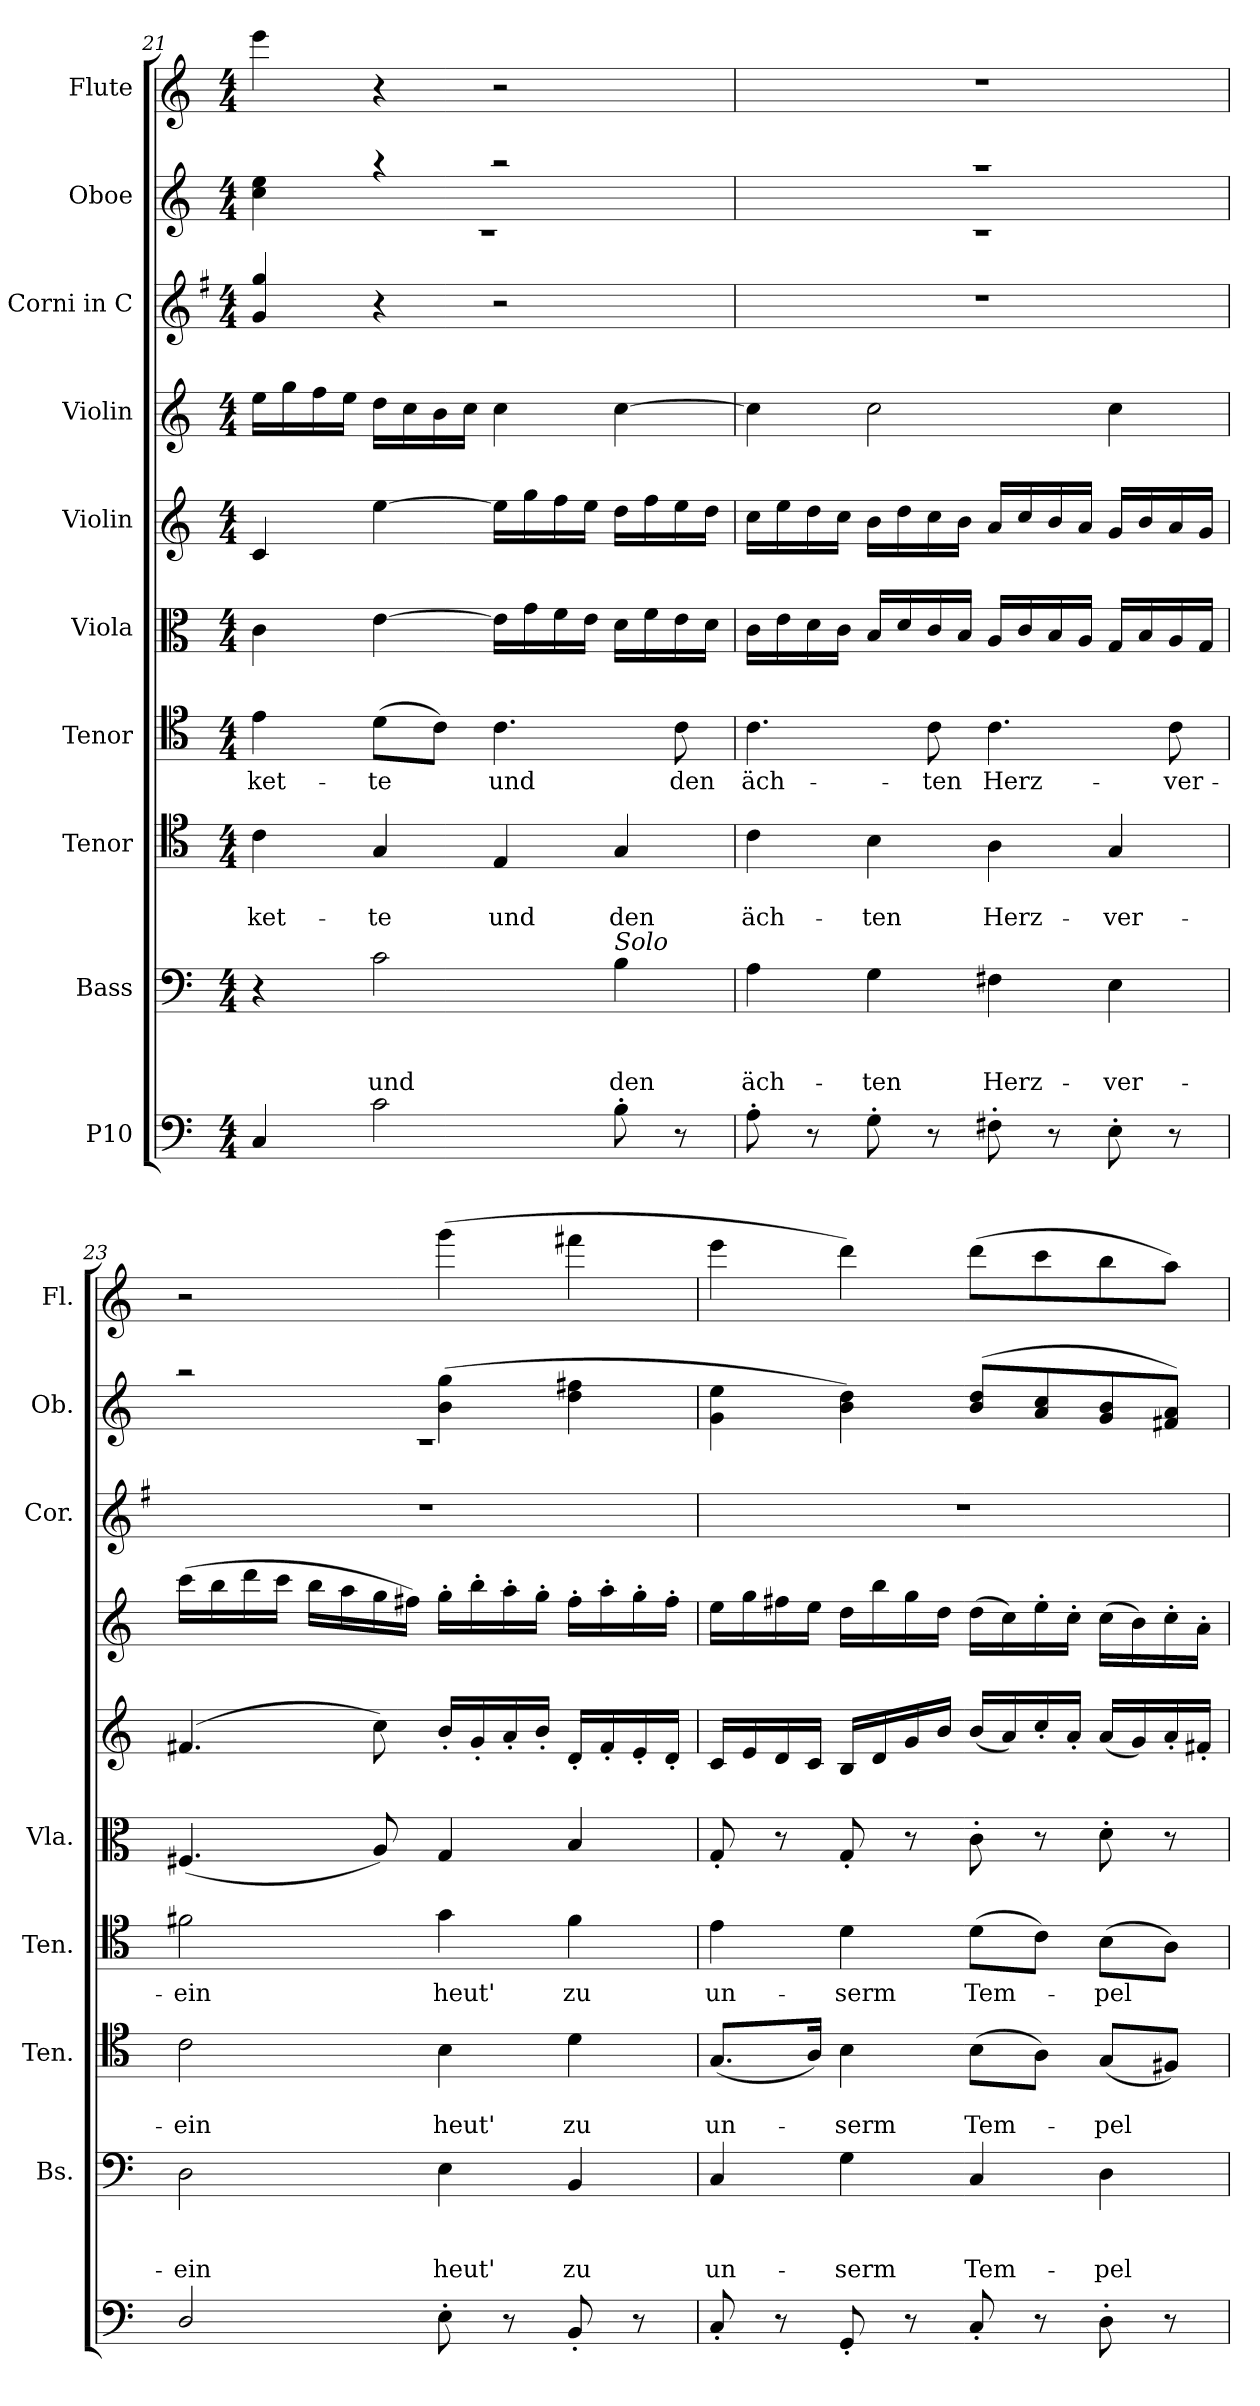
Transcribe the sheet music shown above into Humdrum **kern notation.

**kern	**kern	**text	**text	**text	**kern	**text	**text	**kern	**text	**kern	**kern	**kern	**kern	**kern	**kern
*part10	*part9	*part9	*part9	*part9	*part8	*part8	*part8	*part7	*part7	*part6	*part5	*part4	*part3	*part2	*part1
*staff10	*staff9	*staff9	*staff9	*staff9	*staff8	*staff8	*staff8	*staff7	*staff7	*staff6	*staff5	*staff4	*staff3	*staff2	*staff1
*I"P10	*I"Bass	*	*	*	*I"Tenor	*	*	*I"Tenor	*	*I"Viola	*I"Violin	*I"Violin	*I"Corni in C	*I"Oboe	*I"Flute
*	*I'Bs.	*	*	*	*I'Ten.	*	*	*I'Ten.	*	*I'Vla.	*	*	*I'Cor.	*I'Ob.	*I'Fl.
*clefF4	*clefF4	*	*	*	*clefC4	*	*	*clefC4	*	*clefC3	*clefG2	*clefG2	*clefG2	*clefG2	*clefG2
*	*	*	*	*	*	*	*	*	*	*	*	*	*ITrd4c7	*	*
*k[]	*k[]	*	*	*	*k[]	*	*	*k[]	*	*k[]	*k[]	*k[]	*k[]	*k[]	*k[]
*C:	*C:	*	*	*	*C:	*	*	*C:	*	*C:	*C:	*C:	*C:	*C:	*C:
*M4/4	*M4/4	*	*	*	*M4/4	*	*	*M4/4	*	*M4/4	*M4/4	*M4/4	*M4/4	*M4/4	*M4/4
=21	=21	=21	=21	=21	=21	=21	=21	=21	=21	=21	=21	=21	=21	=21	=21
!	!	!	!	!	!	!	!LO:LY:b	!	!LO:LY:b	!	!	!	!	!	!
*	*	*	*	*	*	*	*	*	*	*	*	*	*	*^	*
4C/	4r	.	.	.	4c\	.	-ket-	4e\	-ket-	4c\	4c/	16ee\LL	4c/ 4cc/	4cc\ 4ee\	1rc	4eee\
.	.	.	.	.	.	.	.	.	.	.	.	16gg\	.	.	.	.
.	.	.	.	.	.	.	.	.	.	.	.	16ff\	.	.	.	.
.	.	.	.	.	.	.	.	.	.	.	.	16ee\JJ	.	.	.	.
!	!	!	!	!LO:LY:b	!	!	!LO:LY:b	!	!LO:LY:b	!	!	!	!	!	!	!
2c\	2c\	.	.	und	4G/	.	-te	(>8d\L	-te	[<4e\	[>4ee\	16dd\LL	4r	4raa	.	4r
.	.	.	.	.	.	.	.	.	.	.	.	16cc\	.	.	.	.
.	.	.	.	.	.	.	.	8c\J)	.	.	.	16b\	.	.	.	.
.	.	.	.	.	.	.	.	.	.	.	.	16cc\JJ	.	.	.	.
!	!	!	!	!	!	!	!LO:LY:b	!	!LO:LY:b	!	!	!	!	!	!	!
.	.	.	.	.	4E/	.	und	4.c\	und	16e\LL]	16ee\LL]	4cc\	2r	2raa	.	2r
.	.	.	.	.	.	.	.	.	.	16g\	16gg\	.	.	.	.	.
.	.	.	.	.	.	.	.	.	.	16f\	16ff\	.	.	.	.	.
.	.	.	.	.	.	.	.	.	.	16e\JJ	16ee\JJ	.	.	.	.	.
!	!LO:TX:a:i:t=Solo	!	!	!	!	!	!	!	!	!	!	!	!	!	!	!
!	!	!	!	!LO:LY:b	!	!	!LO:LY:b	!	!	!	!	!	!	!	!	!
8B'>\	4B\	.	.	den	4G/	.	den	.	.	16d\LL	16dd\LL	[>4cc\	.	.	.	.
.	.	.	.	.	.	.	.	.	.	16f\	16ff\	.	.	.	.	.
!	!	!	!	!	!	!	!	!	!LO:LY:b	!	!	!	!	!	!	!
8r	.	.	.	.	.	.	.	8c\	den	16e\	16ee\	.	.	.	.	.
.	.	.	.	.	.	.	.	.	.	16d\JJ	16dd\JJ	.	.	.	.	.
=22	=22	=22	=22	=22	=22	=22	=22	=22	=22	=22	=22	=22	=22	=22	=22	=22
!	!	!	!	!LO:LY:b	!	!	!LO:LY:b	!	!LO:LY:b	!	!	!	!	!	!	!
8A'>\	4A\	.	.	äch-	4c\	.	äch-	4.c\	äch-	16c\LL	16cc\LL	4cc\]	1r	1raa	1rc	1r
.	.	.	.	.	.	.	.	.	.	16e\	16ee\	.	.	.	.	.
8r	.	.	.	.	.	.	.	.	.	16d\	16dd\	.	.	.	.	.
.	.	.	.	.	.	.	.	.	.	16c\JJ	16cc\JJ	.	.	.	.	.
!	!	!	!	!LO:LY:b	!	!	!LO:LY:b	!	!	!	!	!	!	!	!	!
8G'>\	4G\	.	.	-ten	4B\	.	-ten	.	.	16B/LL	16b\LL	2cc\	.	.	.	.
.	.	.	.	.	.	.	.	.	.	16d/	16dd\	.	.	.	.	.
!	!	!	!	!	!	!	!	!	!LO:LY:b	!	!	!	!	!	!	!
8r	.	.	.	.	.	.	.	8c\	-ten	16c/	16cc\	.	.	.	.	.
.	.	.	.	.	.	.	.	.	.	16B/JJ	16b\JJ	.	.	.	.	.
!	!	!	!	!LO:LY:b	!	!	!LO:LY:b	!	!LO:LY:b	!	!	!	!	!	!	!
8F#X'>\	4F#X\	.	.	Herz-	4A\	.	Herz-	4.c\	Herz-	16A/LL	16a/LL	.	.	.	.	.
.	.	.	.	.	.	.	.	.	.	16c/	16cc/	.	.	.	.	.
8r	.	.	.	.	.	.	.	.	.	16B/	16b/	.	.	.	.	.
.	.	.	.	.	.	.	.	.	.	16A/JJ	16a/JJ	.	.	.	.	.
!	!	!	!	!LO:LY:b	!	!	!LO:LY:b	!	!	!	!	!	!	!	!	!
8E'>\	4E\	.	.	-ver-	4G/	.	-ver-	.	.	16G/LL	16g/LL	4cc\	.	.	.	.
.	.	.	.	.	.	.	.	.	.	16B/	16b/	.	.	.	.	.
!	!	!	!	!	!	!	!	!	!LO:LY:b	!	!	!	!	!	!	!
8r	.	.	.	.	.	.	.	8c\	-ver-	16A/	16a/	.	.	.	.	.
.	.	.	.	.	.	.	.	.	.	16G/JJ	16g/JJ	.	.	.	.	.
!!LO:PB:g=z
=23	=23	=23	=23	=23	=23	=23	=23	=23	=23	=23	=23	=23	=23	=23	=23	=23
!	!	!	!	!LO:LY:b	!	!	!LO:LY:b	!	!LO:LY:b	!	!	!	!	!	!	!
2D/	2D\	.	.	-ein	2c\	.	-ein	2f#X\	-ein	(<4.F#X/	(>4.f#X/	(>16ccc\LL	1r	2raa	1rc	2r
.	.	.	.	.	.	.	.	.	.	.	.	16bb\	.	.	.	.
.	.	.	.	.	.	.	.	.	.	.	.	16ddd\	.	.	.	.
.	.	.	.	.	.	.	.	.	.	.	.	16ccc\JJ	.	.	.	.
.	.	.	.	.	.	.	.	.	.	.	.	16bb\LL	.	.	.	.
.	.	.	.	.	.	.	.	.	.	.	.	16aa\	.	.	.	.
.	.	.	.	.	.	.	.	.	.	8A/)	8cc\)	16gg\	.	.	.	.
.	.	.	.	.	.	.	.	.	.	.	.	16ff#X\JJ)	.	.	.	.
!	!	!	!	!LO:LY:b	!	!	!LO:LY:b	!	!LO:LY:b	!	!	!	!	!	!	!
8E'>\	4E\	.	.	heut'	4B\	.	heut'	4g\	heut'	4G/	16b'>/LL	16gg'>\LL	.	(>4b\ 4gg\	.	(>4ggg\
.	.	.	.	.	.	.	.	.	.	.	16g'>/	16bb'>\	.	.	.	.
8r	.	.	.	.	.	.	.	.	.	.	16a'>/	16aa'>\	.	.	.	.
.	.	.	.	.	.	.	.	.	.	.	16b'>/JJ	16gg'>\JJ	.	.	.	.
!	!	!	!	!LO:LY:b	!	!	!LO:LY:b	!	!LO:LY:b	!	!	!	!	!	!	!
8BB'>/	4BB/	.	.	zu	4d\	.	zu	4f#\	zu	4B/	16d'>/LL	16ff#'>\LL	.	4dd\ 4ff#X\	.	4fff#X\
.	.	.	.	.	.	.	.	.	.	.	16f#'>/	16aa'>\	.	.	.	.
8r	.	.	.	.	.	.	.	.	.	.	16e'>/	16gg'>\	.	.	.	.
.	.	.	.	.	.	.	.	.	.	.	16d'>/JJ	16ff#'>\JJ	.	.	.	.
=24	=24	=24	=24	=24	=24	=24	=24	=24	=24	=24	=24	=24	=24	=24	=24	=24
!	!	!	!	!LO:LY:b	!	!	!LO:LY:b	!	!LO:LY:b	!	!	!	!	!	!	!
8C'>/	4C/	.	.	un-	(<8.G/L	.	un-	4e\	un-	8G'>/	16c/LL	16ee\LL	1r	4g\ 4ee\	1ryy	4eee\
.	.	.	.	.	.	.	.	.	.	.	16e/	16gg\	.	.	.	.
8r	.	.	.	.	.	.	.	.	.	8r	16d/	16ff#X\	.	.	.	.
.	.	.	.	.	16A/Jk)	.	.	.	.	.	16c/JJ	16ee\JJ	.	.	.	.
!	!	!	!	!LO:LY:b	!	!	!LO:LY:b	!	!LO:LY:b	!	!	!	!	!	!	!
8GG'>/	4G\	.	.	-serm	4B\	.	-serm	4d\	-serm	8G'>/	16B/LL	16dd\LL	.	4b\ 4dd\)	.	4ddd\)
.	.	.	.	.	.	.	.	.	.	.	16d/	16bb\	.	.	.	.
8r	.	.	.	.	.	.	.	.	.	8r	16g/	16gg\	.	.	.	.
.	.	.	.	.	.	.	.	.	.	.	16b/JJ	16dd\JJ	.	.	.	.
!	!	!	!	!LO:LY:b	!	!	!LO:LY:b	!	!LO:LY:b	!	!	!	!	!	!	!
8C'>/	4C/	.	.	Tem-	(>8B\L	.	Tem-	(>8d\L	Tem-	8c'>\	(<16b/LL	(>16dd\LL	.	(<8b/ 8dd/L	.	(>8ddd\L
.	.	.	.	.	.	.	.	.	.	.	16a/)	16cc\)	.	.	.	.
8r	.	.	.	.	8A\J)	.	.	8c\J)	.	8r	16cc'>/	16ee'>\	.	8a/ 8cc/	.	8ccc\
.	.	.	.	.	.	.	.	.	.	.	16a'>/JJ	16cc'>\JJ	.	.	.	.
!	!	!	!	!LO:LY:b	!	!	!LO:LY:b	!	!LO:LY:b	!	!	!	!	!	!	!
8D'>\	4D\	.	.	-pel	(<8G/L	.	-pel	(>8B\L	-pel	8d'>\	(<16a/LL	(>16cc\LL	.	8g/ 8b/	.	8bb\
.	.	.	.	.	.	.	.	.	.	.	16g/)	16b\)	.	.	.	.
8r	.	.	.	.	8F#X/J)	.	.	8A\J)	.	8r	16a'>/	16cc'>\	.	8f#X/ 8a/J)	.	8aa\J)
.	.	.	.	.	.	.	.	.	.	.	16f#X'>/JJ	16a'>\JJ	.	.	.	.
*	*	*	*	*	*	*	*	*	*	*	*	*	*	*v	*v	*
=	=	=	=	=	=	=	=	=	=	=	=	=	=	=	=
*-	*-	*-	*-	*-	*-	*-	*-	*-	*-	*-	*-	*-	*-	*-	*-
